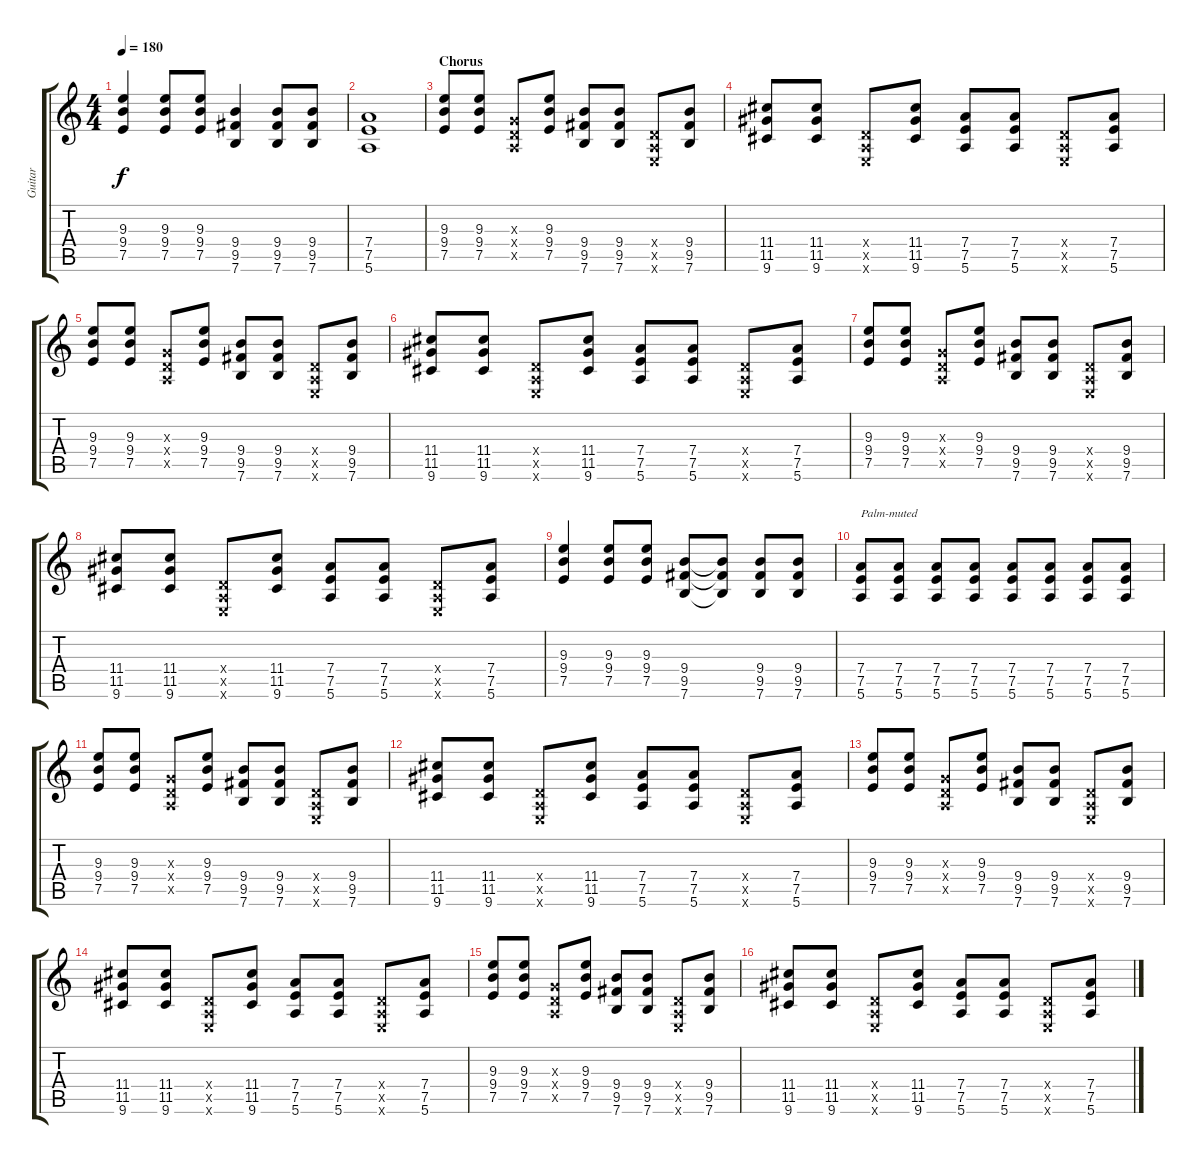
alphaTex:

\track ("Guitar" "Guitar") {instrument distortionguitar}
\staff {score tabs}
\tuning (E4 B3 G3 D3 A2 E2) {hide}
\ts (4 4)
\tempo 180
\clef g2
\ks c
(9.3 9.4 7.5).4{dy f} (9.3 9.4 7.5).8 (9.3 9.4 7.5).8 (9.4 9.5 7.6).4 (9.4 9.5 7.6).8 (9.4 9.5 7.6).8 |
(7.4 7.5 5.6).1 |
\section ("" "Chorus")
(9.3 9.4 7.5).8 (9.3 9.4 7.5).8 (0.3{x} 0.4{x} 0.5{x}).8 (9.3 9.4 7.5).8 (9.4 9.5 7.6).8 (9.4 9.5 7.6).8 (0.4{x} 0.5{x} 0.6{x}).8 (9.4 9.5 7.6).8 |
(11.4 11.5 9.6).8 (11.4 11.5 9.6).8 (0.4{x} 0.5{x} 0.6{x}).8 (11.4 11.5 9.6).8 (7.4 7.5 5.6).8 (7.4 7.5 5.6).8 (0.4{x} 0.5{x} 0.6{x}).8 (7.4 7.5 5.6).8 |
(9.3 9.4 7.5).8 (9.3 9.4 7.5).8 (0.3{x} 0.4{x} 0.5{x}).8 (9.3 9.4 7.5).8 (9.4 9.5 7.6).8 (9.4 9.5 7.6).8 (0.4{x} 0.5{x} 0.6{x}).8 (9.4 9.5 7.6).8 |
(11.4 11.5 9.6).8 (11.4 11.5 9.6).8 (0.4{x} 0.5{x} 0.6{x}).8 (11.4 11.5 9.6).8 (7.4 7.5 5.6).8 (7.4 7.5 5.6).8 (0.4{x} 0.5{x} 0.6{x}).8 (7.4 7.5 5.6).8 |
(9.3 9.4 7.5).8 (9.3 9.4 7.5).8 (0.3{x} 0.4{x} 0.5{x}).8 (9.3 9.4 7.5).8 (9.4 9.5 7.6).8 (9.4 9.5 7.6).8 (0.4{x} 0.5{x} 0.6{x}).8 (9.4 9.5 7.6).8 |
(11.4 11.5 9.6).8 (11.4 11.5 9.6).8 (0.4{x} 0.5{x} 0.6{x}).8 (11.4 11.5 9.6).8 (7.4 7.5 5.6).8 (7.4 7.5 5.6).8 (0.4{x} 0.5{x} 0.6{x}).8 (7.4 7.5 5.6).8 |
(9.3 9.4 7.5).4 (9.3 9.4 7.5).8 (9.3 9.4 7.5).8 (9.4 9.5 7.6).8 (9.4{t} 9.5{t} 7.6{t}).8 (9.4 9.5 7.6).8 (9.4 9.5 7.6).8 |
(7.4 7.5 5.6).8{txt "Palm-muted" instrument electricguitarmuted} (7.4 7.5 5.6).8 (7.4 7.5 5.6).8 (7.4 7.5 5.6).8 (7.4 7.5 5.6).8 (7.4 7.5 5.6).8 (7.4 7.5 5.6).8 (7.4 7.5 5.6).8 |
(9.3 9.4 7.5).8{instrument distortionguitar} (9.3 9.4 7.5).8 (0.3{x} 0.4{x} 0.5{x}).8 (9.3 9.4 7.5).8 (9.4 9.5 7.6).8 (9.4 9.5 7.6).8 (0.4{x} 0.5{x} 0.6{x}).8 (9.4 9.5 7.6).8 |
(11.4 11.5 9.6).8 (11.4 11.5 9.6).8 (0.4{x} 0.5{x} 0.6{x}).8 (11.4 11.5 9.6).8 (7.4 7.5 5.6).8 (7.4 7.5 5.6).8 (0.4{x} 0.5{x} 0.6{x}).8 (7.4 7.5 5.6).8 |
(9.3 9.4 7.5).8 (9.3 9.4 7.5).8 (0.3{x} 0.4{x} 0.5{x}).8 (9.3 9.4 7.5).8 (9.4 9.5 7.6).8 (9.4 9.5 7.6).8 (0.4{x} 0.5{x} 0.6{x}).8 (9.4 9.5 7.6).8 |
(11.4 11.5 9.6).8 (11.4 11.5 9.6).8 (0.4{x} 0.5{x} 0.6{x}).8 (11.4 11.5 9.6).8 (7.4 7.5 5.6).8 (7.4 7.5 5.6).8 (0.4{x} 0.5{x} 0.6{x}).8 (7.4 7.5 5.6).8 |
(9.3 9.4 7.5).8 (9.3 9.4 7.5).8 (0.3{x} 0.4{x} 0.5{x}).8 (9.3 9.4 7.5).8 (9.4 9.5 7.6).8 (9.4 9.5 7.6).8 (0.4{x} 0.5{x} 0.6{x}).8 (9.4 9.5 7.6).8 |
(11.4 11.5 9.6).8 (11.4 11.5 9.6).8 (0.4{x} 0.5{x} 0.6{x}).8 (11.4 11.5 9.6).8 (7.4 7.5 5.6).8 (7.4 7.5 5.6).8 (0.4{x} 0.5{x} 0.6{x}).8 (7.4 7.5 5.6).8
